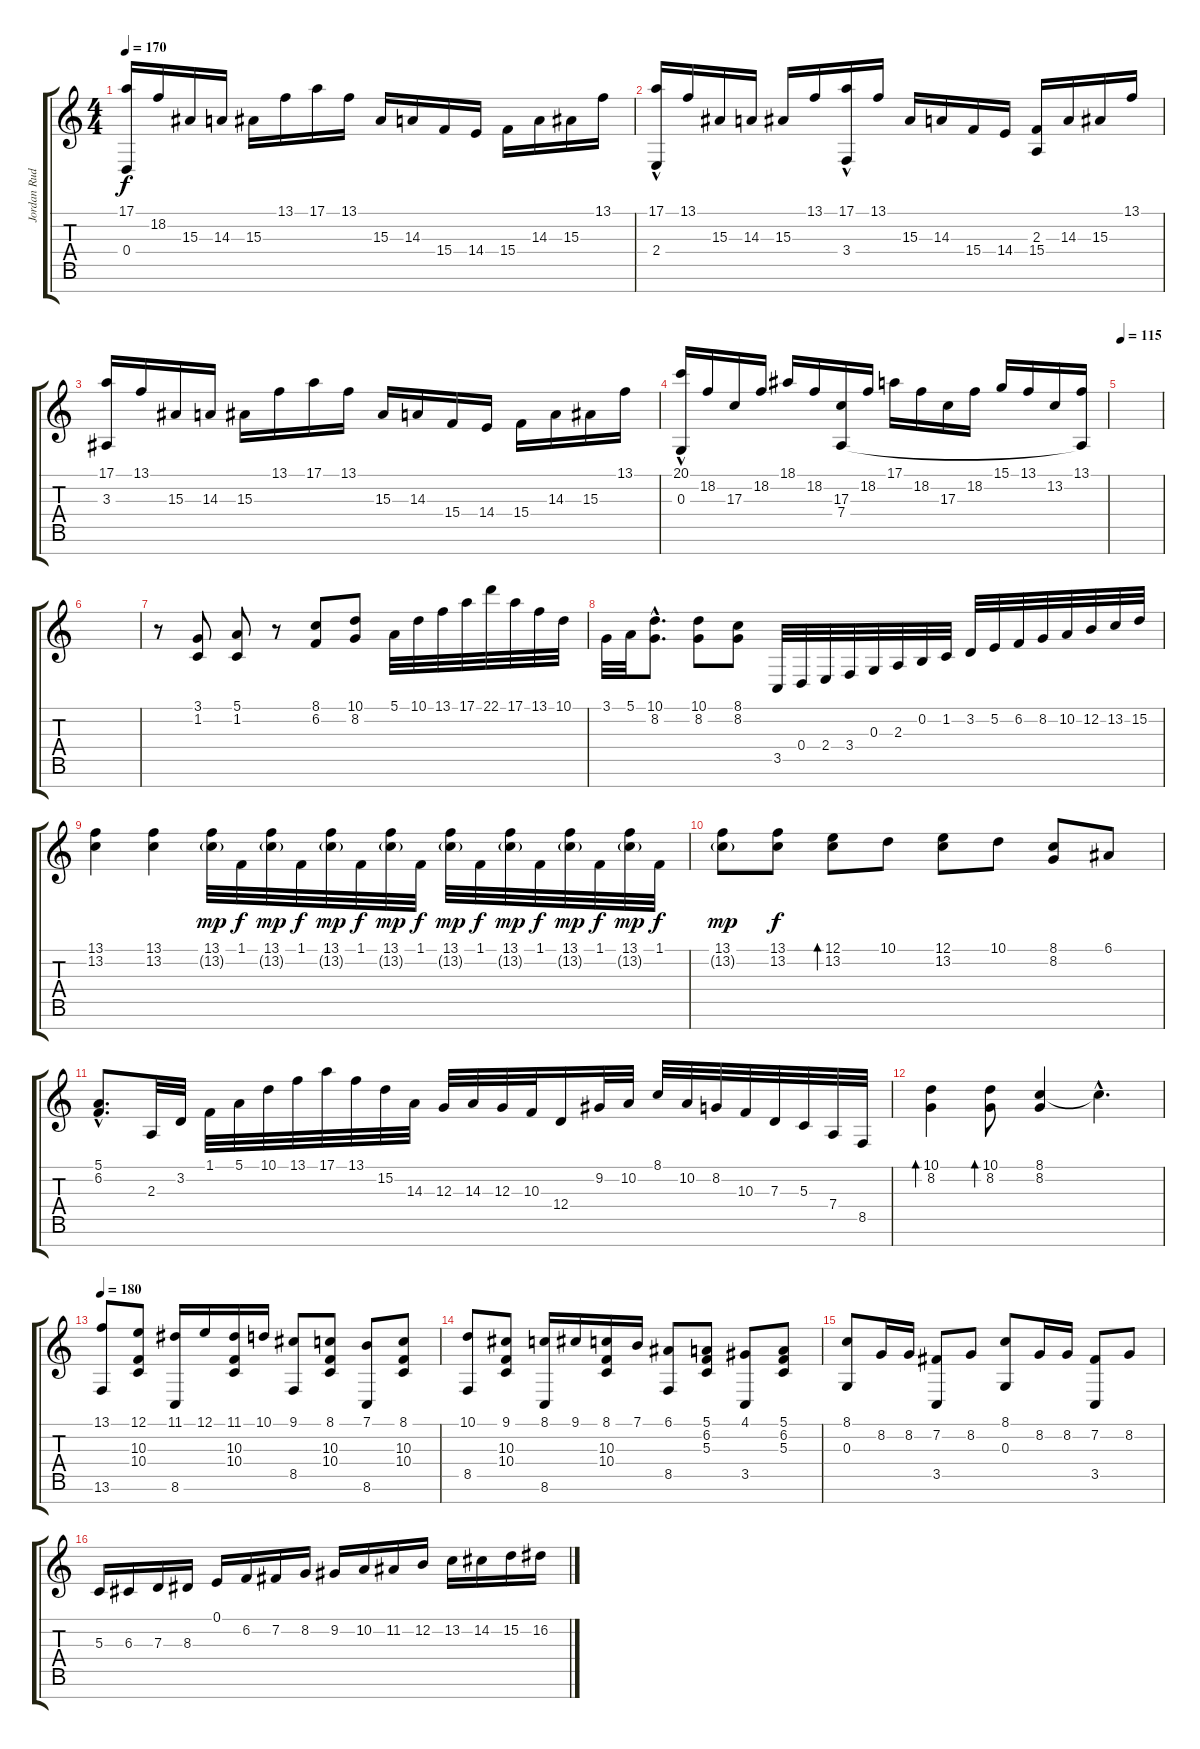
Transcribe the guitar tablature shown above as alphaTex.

\track ("Jordan Rudess Lead 1" "Jordan Rud") {instrument lead2sawtooth}
\staff {score tabs}
\tuning (E4 B3 G3 D3 A2 E2 B1) {hide}
\ts (4 4)
\tempo 170
\clef g2
\ks c
(17.1 0.4).16{dy f} 18.2.16 15.3.16 14.3.16 15.3.16 13.1.16 17.1.16 13.1.16 15.3.16 14.3.16 15.4.16 14.4.16 15.4.16 14.3.16 15.3.16 13.1.16 |
(17.1 2.4{hac}).16 13.1.16 15.3.16 14.3.16 15.3.16 13.1.16 (17.1 3.4{hac}).16 13.1.16 15.3.16 14.3.16 15.4.16 14.4.16 (2.3 15.4).16 14.3.16 15.3.16 13.1.16 |
(17.1 3.3).16 13.1.16 15.3.16 14.3.16 15.3.16 13.1.16 17.1.16 13.1.16 15.3.16 14.3.16 15.4.16 14.4.16 15.4.16 14.3.16 15.3.16 13.1.16 |
(20.1 0.3{hac}).16 18.2.16 17.3.16 18.2.16 18.1.16 18.2.16 (17.3 7.4).16 18.2.16 17.1.16 18.2.16 17.3.16 18.2.16 15.1.16 13.1.16 13.2.16 (13.1 7.4{t}).16 |
\tempo 115
|
|
r.8 (3.1 1.2).8 (5.1 1.2).8 r.8 (8.1 6.2).8 (10.1 8.2).8 5.1.32 10.1.32 13.1.32 17.1.32 22.1.32 17.1.32 13.1.32 10.1.32 |
3.1.32 5.1.32 (10.1{hac} 8.2{hac}).8{d} (10.1 8.2).8 (8.1 8.2).8 3.5.32 0.4.32 2.4.32 3.4.32 0.3.32 2.3.32 0.2.32 1.2.32 3.2.32 5.2.32 6.2.32 8.2.32 10.2.32 12.2.32 13.2.32 15.2.32 |
(13.1 13.2).4 (13.1 13.2).4 (13.1 13.2{g}).32{dy mp} 1.1.32{dy f} (13.1 13.2{g}).32{dy mp} 1.1.32{dy f} (13.1 13.2{g}).32{dy mp} 1.1.32{dy f} (13.1 13.2{g}).32{dy mp} 1.1.32{dy f} (13.1 13.2{g}).32{dy mp} 1.1.32{dy f} (13.1 13.2{g}).32{dy mp} 1.1.32{dy f} (13.1 13.2{g}).32{dy mp} 1.1.32{dy f} (13.1 13.2{g}).32{dy mp} 1.1.32{dy f} |
(13.1 13.2{g}).8{dy mp} (13.1 13.2).8{dy f} (12.1 13.2).8{bd 240} 10.1.8 (12.1 13.2).8 10.1.8 (8.1 8.2).8 6.1.8 |
(5.1{hac} 6.2).8{d} 2.3.32 3.2.32 1.1.32 5.1.32 10.1.32 13.1.32 17.1.32 13.1.32 15.2.32 14.3.32 12.3.32 14.3.32 12.3.32 10.3.32 12.4.16 9.2.32 10.2.32 8.1.32 10.2.32 8.2.32 10.3.32 7.3.32 5.3.32 7.4.32 8.5.32 |
(10.1 8.2).4{bd 240} (10.1 8.2).8{bd 240} (8.1 8.2).4 8.1{hac t}.4{d} |
\tempo 180
(13.1 13.6).8 (12.1 10.3 10.4).8 (11.1 8.6).16 12.1.16 (11.1 10.3 10.4).16 10.1.16 (9.1 8.5).8 (8.1 10.3 10.4).8 (7.1 8.6).8 (8.1 10.3 10.4).8 |
(10.1 8.5).8 (9.1 10.3 10.4).8 (8.1 8.6).16 9.1.16 (8.1 10.3 10.4).16 7.1.16 (6.1 8.5).8 (5.1 6.2 5.3).8 (4.1 3.5).8 (5.1 6.2 5.3).8 |
(8.1 0.3).8 8.2.16 8.2.16 (7.2 3.5).8 8.2.8 (8.1 0.3).8 8.2.16 8.2.16 (7.2 3.5).8 8.2.8 |
5.3.16 6.3.16 7.3.16 8.3.16 0.1.16 6.2.16 7.2.16 8.2.16 9.2.16 10.2.16 11.2.16 12.2.16 13.2.16 14.2.16 15.2.16 16.2.16
